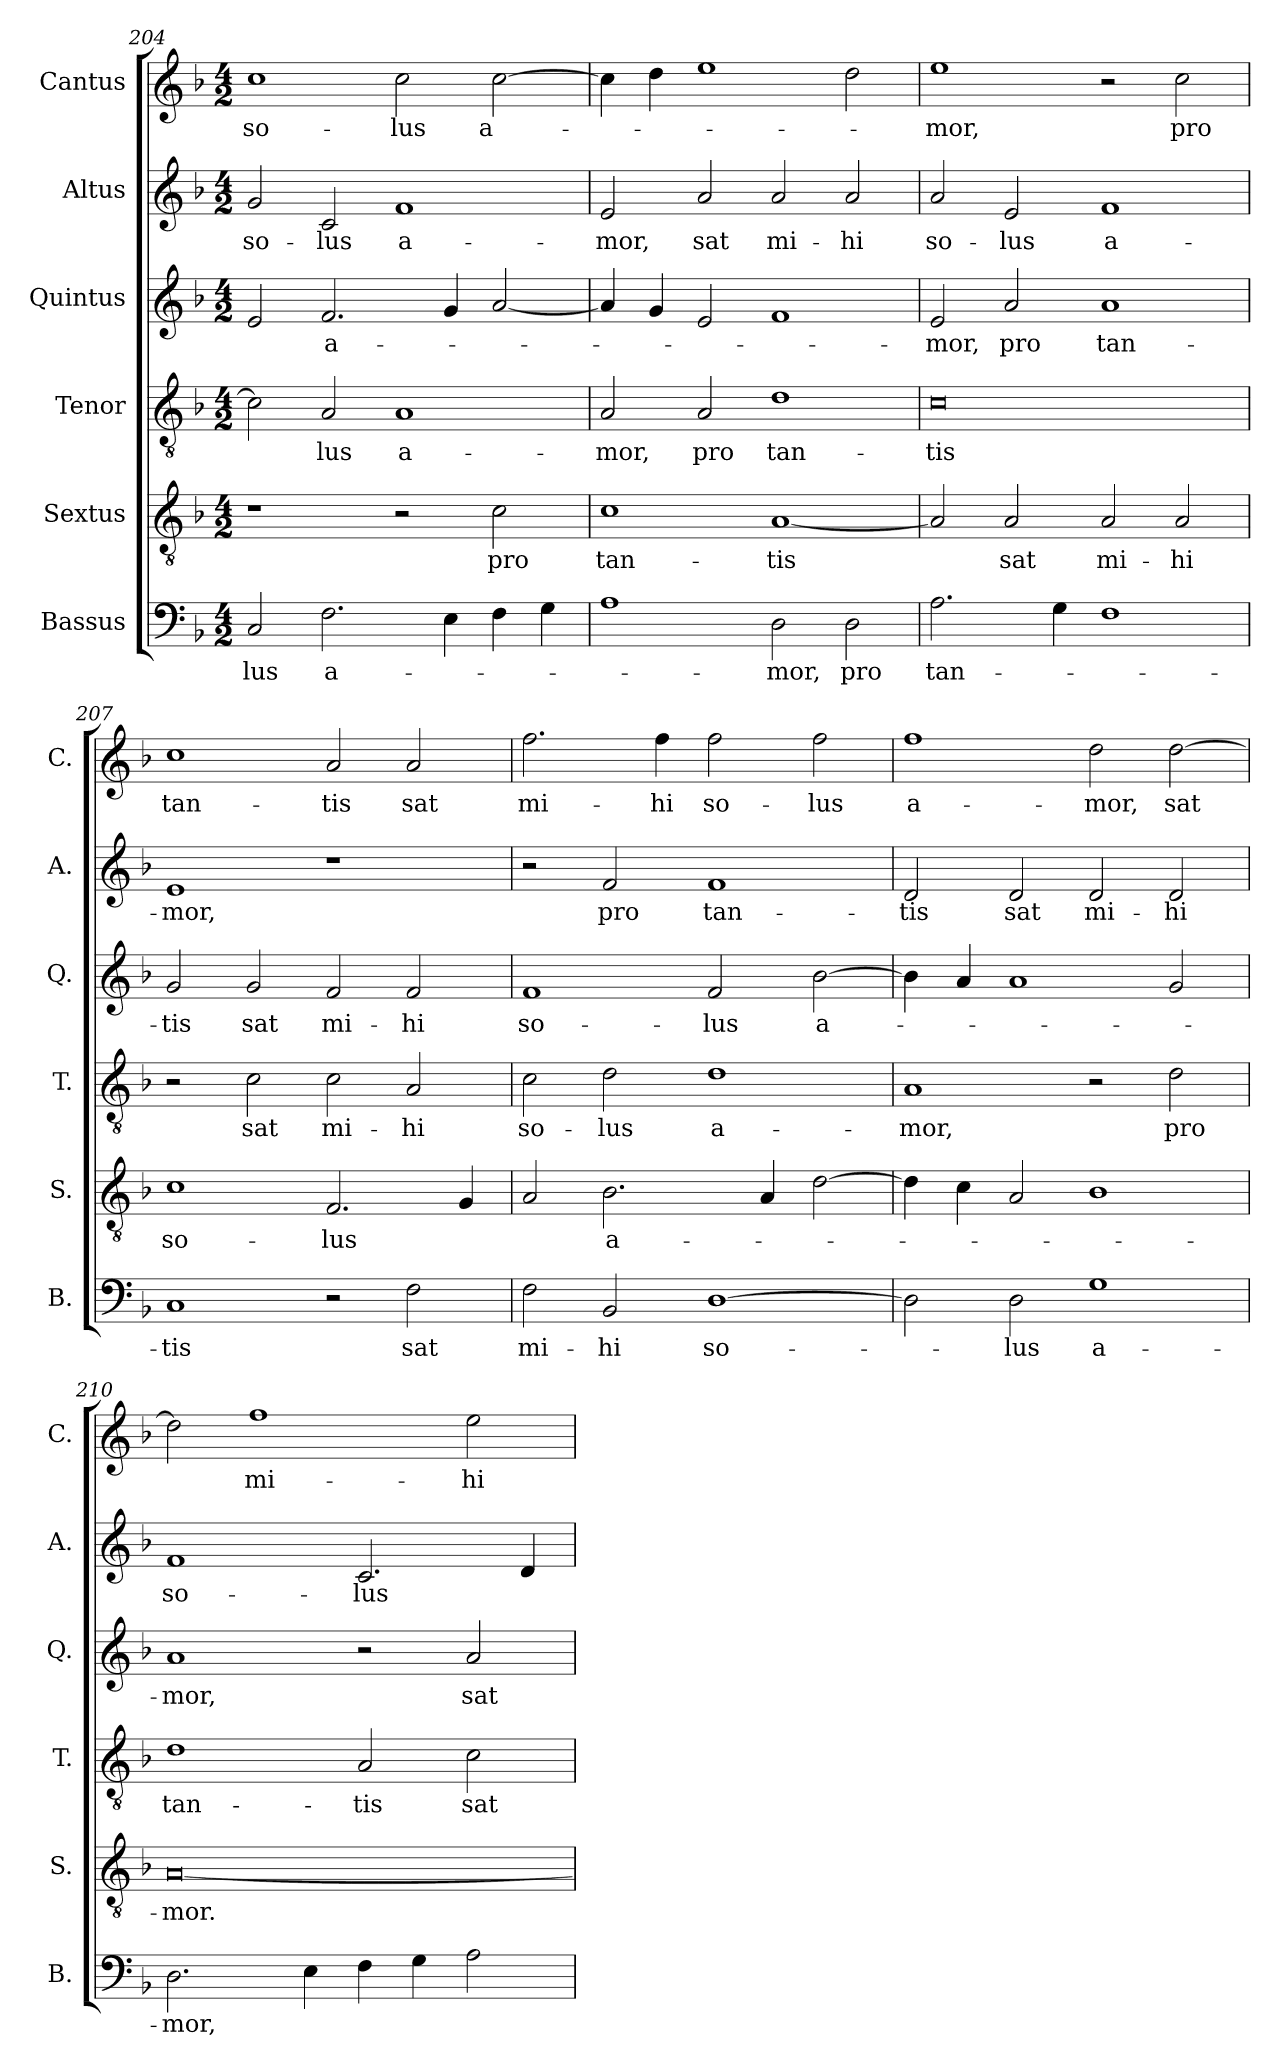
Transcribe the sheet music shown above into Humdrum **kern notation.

**kern	**text	**kern	**text	**kern	**text	**kern	**text	**kern	**text	**kern	**text
*part6	*part6	*part5	*part5	*part4	*part4	*part3	*part3	*part2	*part2	*part1	*part1
*staff6	*staff6	*staff5	*staff5	*staff4	*staff4	*staff3	*staff3	*staff2	*staff2	*staff1	*staff1
*I"Bassus	*	*I"Sextus	*	*I"Tenor	*	*I"Quintus	*	*I"Altus	*	*I"Cantus	*
*I'B.	*	*I'S.	*	*I'T.	*	*I'Q.	*	*I'A.	*	*I'C.	*
*clefF4	*	*clefGv2	*	*clefGv2	*	*clefG2	*	*clefG2	*	*clefG2	*
*k[b-]	*	*k[b-]	*	*k[b-]	*	*k[b-]	*	*k[b-]	*	*k[b-]	*
*M4/2	*	*M4/2	*	*M4/2	*	*M4/2	*	*M4/2	*	*M4/2	*
=204	=204	=204	=204	=204	=204	=204	=204	=204	=204	=204	=204
2C/	-lus	1r	.	2c\]	.	2e/	.	2g/	so-	1cc	so-
2.F\	a-	.	.	2A/	-lus	2.f/	a-	2c/	-lus	.	.
.	.	2r	.	1A	a-	.	.	1f	a-	2cc\	-lus
4E\	.	.	.	.	.	4g/	.	.	.	.	.
4F\	.	2c\	pro	.	.	[2a/	.	.	.	[2cc\	a-
4G\	.	.	.	.	.	.	.	.	.	.	.
=205	=205	=205	=205	=205	=205	=205	=205	=205	=205	=205	=205
1A	.	1c	tan-	2A/	-mor,	4a/]	.	2e/	-mor,	4cc\]	.
.	.	.	.	.	.	4g/	.	.	.	4dd\	.
.	.	.	.	2A/	pro	2e/	.	2a/	sat	1ee	.
2D\	-mor,	[1A	-tis	1d	tan-	1f	.	2a/	mi-	.	.
2D\	pro	.	.	.	.	.	.	2a/	-hi	2dd\	.
=206	=206	=206	=206	=206	=206	=206	=206	=206	=206	=206	=206
2.A\	tan-	2A/]	.	0c	-tis	2e/	-mor,	2a/	so-	1ee	-mor,
.	.	2A/	sat	.	.	2a/	pro	2e/	-lus	.	.
4G\	.	.	.	.	.	.	.	.	.	.	.
1F	.	2A/	mi-	.	.	1a	tan-	1f	a-	2r	.
.	.	2A/	-hi	.	.	.	.	.	.	2cc\	pro
=207	=207	=207	=207	=207	=207	=207	=207	=207	=207	=207	=207
1C	-tis	1c	so-	2r	.	2g/	-tis	1e	-mor,	1cc	tan-
.	.	.	.	2c\	sat	2g/	sat	.	.	.	.
2r	.	2.F/	-lus	2c\	mi-	2f/	mi-	1r	.	2a/	-tis
2F\	sat	.	.	2A/	-hi	2f/	-hi	.	.	2a/	sat
.	.	4G/	.	.	.	.	.	.	.	.	.
=208	=208	=208	=208	=208	=208	=208	=208	=208	=208	=208	=208
2F\	mi-	2A/	.	2c\	so-	1f	so-	2r	.	2.ff\	mi-
2BB-/	-hi	2.B-\	a-	2d\	-lus	.	.	2f/	pro	.	.
.	.	.	.	.	.	.	.	.	.	4ff\	-hi
[1D	so-	.	.	1d	a-	2f/	-lus	1f	tan-	2ff\	so-
.	.	4A/	.	.	.	.	.	.	.	.	.
.	.	[2d\	.	.	.	[2b-\	a-	.	.	2ff\	-lus
!!LO:LB:g=z
=209	=209	=209	=209	=209	=209	=209	=209	=209	=209	=209	=209
2D\]	.	4d\]	.	1A	-mor,	4b-\]	.	2d/	-tis	1ff	a-
.	.	4c\	.	.	.	4a/	.	.	.	.	.
2D\	-lus	2A/	.	.	.	1a	.	2d/	sat	.	.
1G	a-	1B-	.	2r	.	.	.	2d/	mi-	2dd\	-mor,
.	.	.	.	2d\	pro	2g/	.	2d/	-hi	[2dd\	sat
=210	=210	=210	=210	=210	=210	=210	=210	=210	=210	=210	=210
2.D\	-mor,	[0A	-mor.	1d	tan-	1a	-mor,	1f	so-	2dd\]	.
.	.	.	.	.	.	.	.	.	.	1ff	mi-
4E\	.	.	.	.	.	.	.	.	.	.	.
4F\	.	.	.	2A/	-tis	2r	.	2.c/	-lus	.	.
4G\	.	.	.	.	.	.	.	.	.	.	.
2A\	.	.	.	2c\	sat	2a/	sat	.	.	2ee\	-hi
.	.	.	.	.	.	.	.	4d/	.	.	.
=	=	=	=	=	=	=	=	=	=	=	=
*-	*-	*-	*-	*-	*-	*-	*-	*-	*-	*-	*-
